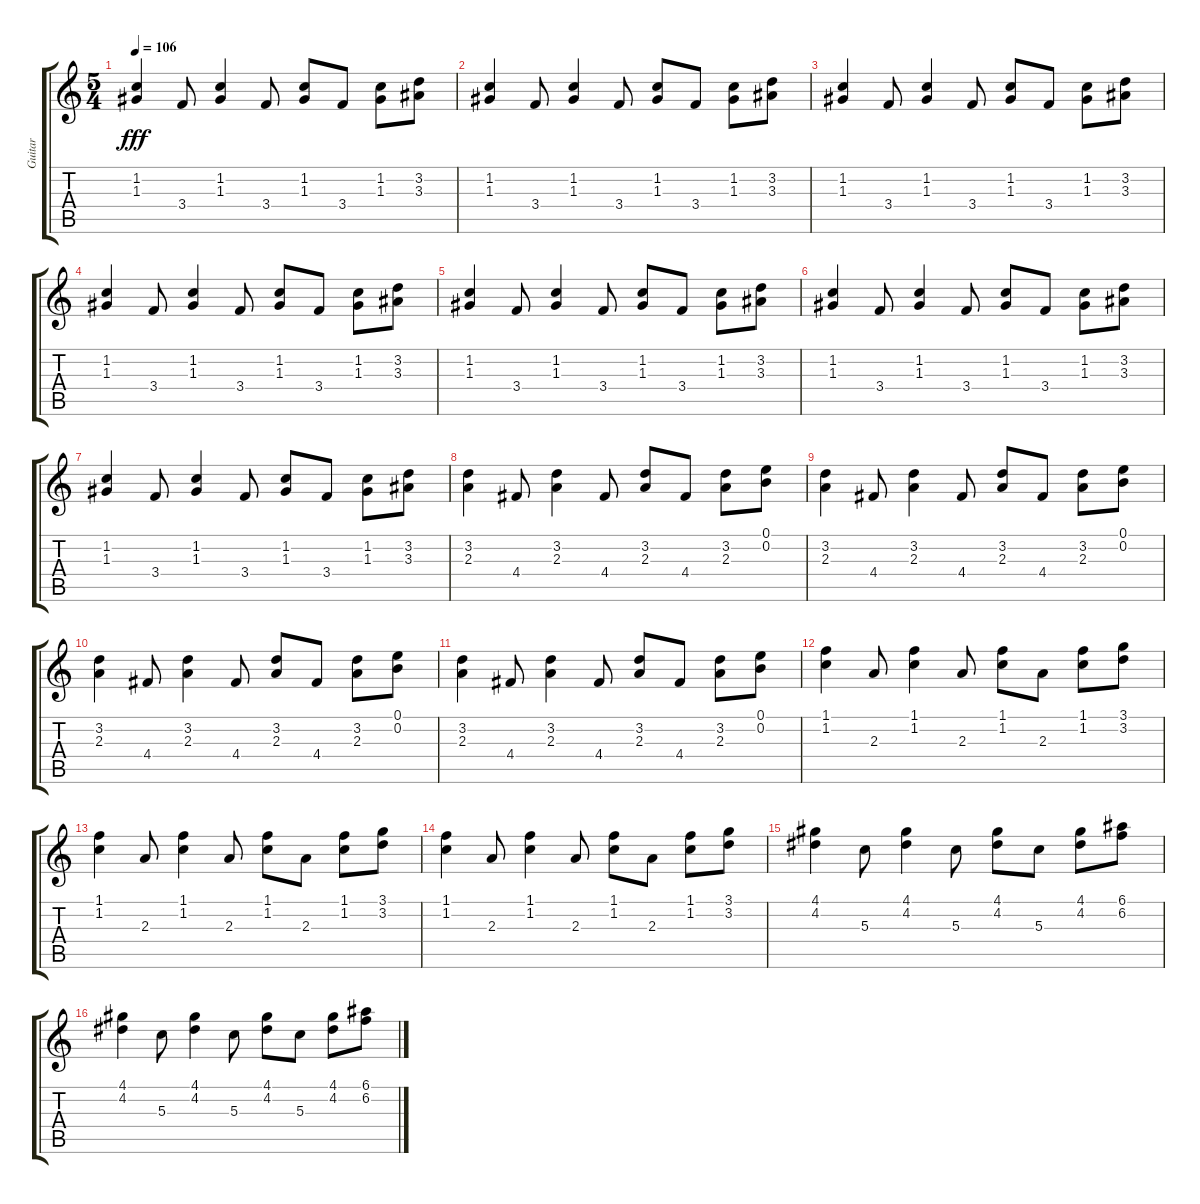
\track ("Guitar" "Guitar") {instrument electricguitarmuted}
\staff {score tabs}
\tuning (E4 B3 G3 D3 A2 E2) {hide}
\ts (5 4)
\tempo 106
\clef g2
\ks c
(1.2 1.3).4{dy fff volume 9} 3.4.8{volume 10} (1.2 1.3).4 3.4.8{volume 10} (1.2 1.3).8{volume 10} 3.4.8 (1.2 1.3).8{volume 10} (3.2 3.3).8{volume 10} |
(1.2 1.3).4 3.4.8{volume 10} (1.2 1.3).4{volume 10} 3.4.8{volume 10} (1.2 1.3).8 3.4.8{volume 10} (1.2 1.3).8 (3.2 3.3).8{volume 11} |
(1.2 1.3).4 3.4.8{volume 11} (1.2 1.3).4{volume 11} 3.4.8{volume 11} (1.2 1.3).8 3.4.8{volume 11} (1.2 1.3).8 (3.2 3.3).8{volume 11} |
(1.2 1.3).4 3.4.8{volume 9} (1.2 1.3).4 3.4.8{volume 9} (1.2 1.3).8{volume 9} 3.4.8 (1.2 1.3).8{volume 9} (3.2 3.3).8 |
(1.2 1.3).4{volume 9} 3.4.8{volume 10} (1.2 1.3).4 3.4.8{volume 10} (1.2 1.3).8{volume 10} 3.4.8 (1.2 1.3).8{volume 10} (3.2 3.3).8{volume 10} |
(1.2 1.3).4 3.4.8{volume 10} (1.2 1.3).4{volume 10} 3.4.8{volume 10} (1.2 1.3).8 3.4.8{volume 10} (1.2 1.3).8 (3.2 3.3).8{volume 11} |
(1.2 1.3).4 3.4.8{volume 11} (1.2 1.3).4{volume 11} 3.4.8{volume 11} (1.2 1.3).8 3.4.8{volume 11} (1.2 1.3).8 (3.2 3.3).8{volume 11} |
(3.2 2.3).4 4.4.8 (3.2 2.3).4 4.4.8 (3.2 2.3).8 4.4.8 (3.2 2.3).8 (0.1 0.2).8 |
(3.2 2.3).4 4.4.8 (3.2 2.3).4 4.4.8 (3.2 2.3).8 4.4.8 (3.2 2.3).8 (0.1 0.2).8 |
(3.2 2.3).4 4.4.8 (3.2 2.3).4 4.4.8 (3.2 2.3).8 4.4.8 (3.2 2.3).8 (0.1 0.2).8 |
(3.2 2.3).4 4.4.8 (3.2 2.3).4 4.4.8 (3.2 2.3).8 4.4.8 (3.2 2.3).8 (0.1 0.2).8 |
(1.1 1.2).4 2.3.8 (1.1 1.2).4 2.3.8 (1.1 1.2).8 2.3.8 (1.1 1.2).8 (3.1 3.2).8 |
(1.1 1.2).4 2.3.8 (1.1 1.2).4 2.3.8 (1.1 1.2).8 2.3.8 (1.1 1.2).8 (3.1 3.2).8 |
(1.1 1.2).4 2.3.8 (1.1 1.2).4 2.3.8 (1.1 1.2).8 2.3.8 (1.1 1.2).8 (3.1 3.2).8 |
(4.1 4.2).4 5.3.8 (4.1 4.2).4 5.3.8 (4.1 4.2).8 5.3.8 (4.1 4.2).8 (6.1 6.2).8 |
(4.1 4.2).4 5.3.8 (4.1 4.2).4 5.3.8 (4.1 4.2).8 5.3.8 (4.1 4.2).8 (6.1 6.2).8
